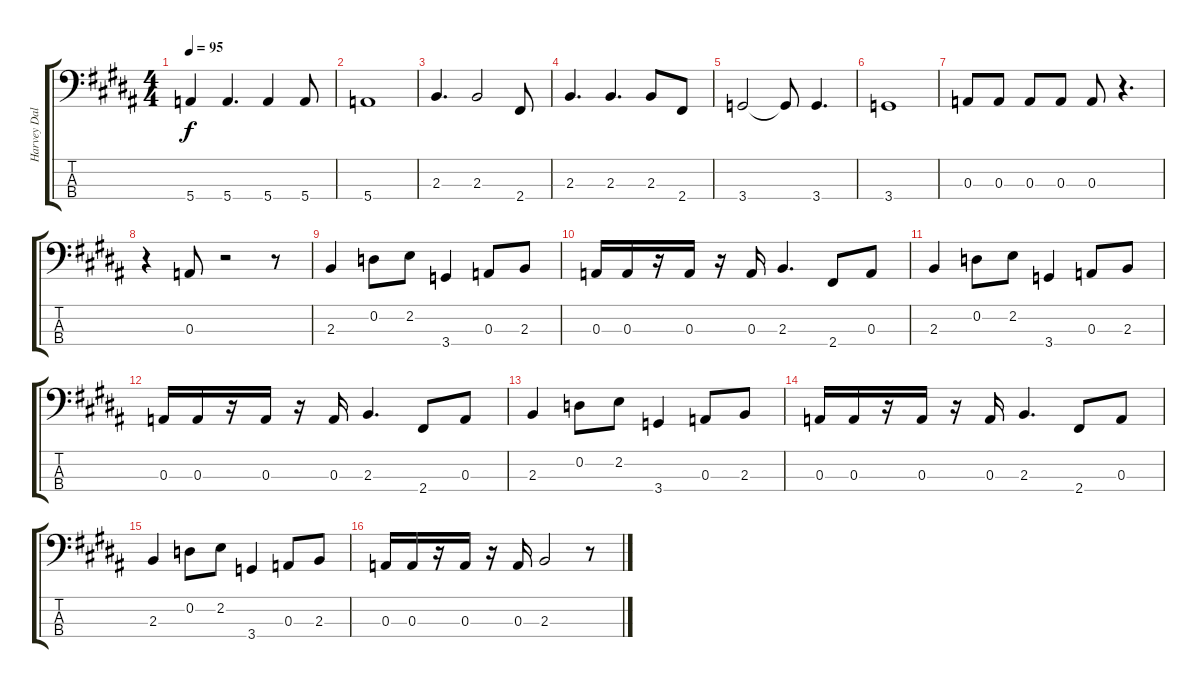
\track ("Harvey Dalton Arnold Bass" "Harvey Dal") {instrument electricbassfinger}
\staff {score tabs}
\tuning (G2 D2 A1 E1) {hide}
\ts (4 4)
\tempo 95
\clef f4
\ks g#minor
5.4.4{dy f} 5.4.4{d} 5.4.4 5.4.8 |
5.4.1 |
2.3.4{d} 2.3.2 2.4.8 |
2.3.4{d} 2.3.4{d} 2.3.8 2.4.8 |
3.4.2 3.4{t}.8 3.4.4{d} |
3.4.1 |
0.3.8 0.3.8 0.3.8 0.3.8 0.3.8 r.4{d} |
r.4 0.3.8 r.2 r.8 |
2.3.4 0.2.8 2.2.8 3.4.4 0.3.8 2.3.8 |
0.3.16 0.3.16 r.16 0.3.16 r.16 0.3.16 2.3.4{d} 2.4.8 0.3.8 |
2.3.4 0.2.8 2.2.8 3.4.4 0.3.8 2.3.8 |
0.3.16 0.3.16 r.16 0.3.16 r.16 0.3.16 2.3.4{d} 2.4.8 0.3.8 |
2.3.4 0.2.8 2.2.8 3.4.4 0.3.8 2.3.8 |
0.3.16 0.3.16 r.16 0.3.16 r.16 0.3.16 2.3.4{d} 2.4.8 0.3.8 |
2.3.4 0.2.8 2.2.8 3.4.4 0.3.8 2.3.8 |
0.3.16 0.3.16 r.16 0.3.16 r.16 0.3.16 2.3.2 r.8
